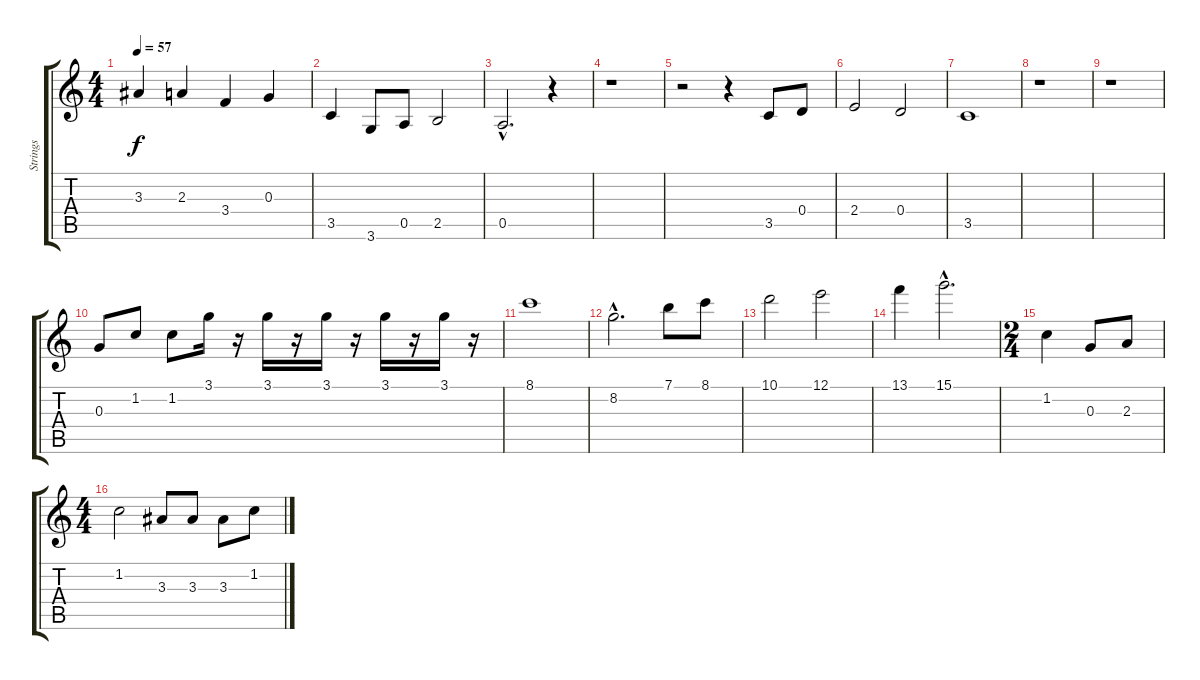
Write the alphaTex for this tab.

\track ("Strings" "Strings") {instrument stringensemble1}
\staff {score tabs}
\tuning (E5 B4 G4 D4 A3 E3) {hide}
\ts (4 4)
\tempo 57
\clef g2
\ks c
3.3.4{dy f} 2.3.4 3.4.4 0.3.4 |
3.5.4 3.6.8 0.5.8 2.5.2 |
0.5{hac}.2{d} r.4 |
r.1 |
r.2 r.4 3.5.8 0.4.8 |
2.4.2 0.4.2 |
3.5.1 |
r.1 |
r.1 |
0.3.8 1.2.8 1.2.8 3.1.16 r.16 3.1.16 r.16 3.1.16 r.16 3.1.16 r.16 3.1.16 r.16 |
8.1.1 |
8.2{hac}.2{d} 7.1.8 8.1.8 |
10.1.2 12.1.2 |
13.1.4 15.1{hac}.2{d} |
\ts (2 4)
1.2.4 0.3.8 2.3.8 |
\ts (4 4)
1.2.2 3.3.8 3.3.8 3.3.8 1.2.8
